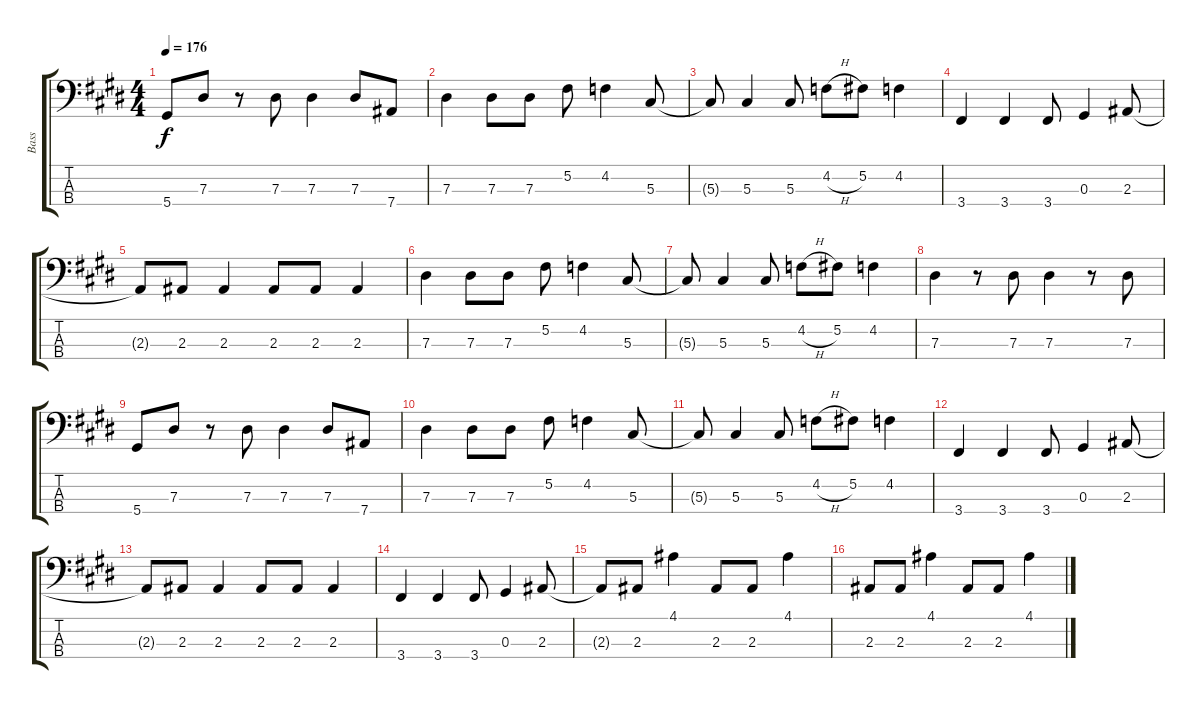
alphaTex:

\track ("Bass" "Bass") {instrument electricbasspick}
\staff {score tabs}
\tuning (Gb2 Db2 Ab1 Eb1) {hide}
\ts (4 4)
\tempo 176
\clef f4
\ks e
5.4.8{dy f} 7.3.8 r.8 7.3.8 7.3.4 7.3.8 7.4.8 |
7.3.4 7.3.8 7.3.8 5.2.8 4.2.4 5.3.8 |
5.3{t}.8 5.3.4 5.3.8 4.2{h}.8 5.2.8 4.2.4 |
3.4.4 3.4.4 3.4.8 0.3.4 2.3.8 |
2.3{t}.8 2.3.8 2.3.4 2.3.8 2.3.8 2.3.4 |
7.3.4 7.3.8 7.3.8 5.2.8 4.2.4 5.3.8 |
5.3{t}.8 5.3.4 5.3.8 4.2{h}.8 5.2.8 4.2.4 |
7.3.4 r.8 7.3.8 7.3.4 r.8 7.3.8 |
5.4.8 7.3.8 r.8 7.3.8 7.3.4 7.3.8 7.4.8 |
7.3.4 7.3.8 7.3.8 5.2.8 4.2.4 5.3.8 |
5.3{t}.8 5.3.4 5.3.8 4.2{h}.8 5.2.8 4.2.4 |
3.4.4 3.4.4 3.4.8 0.3.4 2.3.8 |
2.3{t}.8 2.3.8 2.3.4 2.3.8 2.3.8 2.3.4 |
3.4.4 3.4.4 3.4.8 0.3.4 2.3.8 |
2.3{t}.8 2.3.8 4.1.4 2.3.8 2.3.8 4.1.4 |
2.3.8 2.3.8 4.1.4 2.3.8 2.3.8 4.1.4
